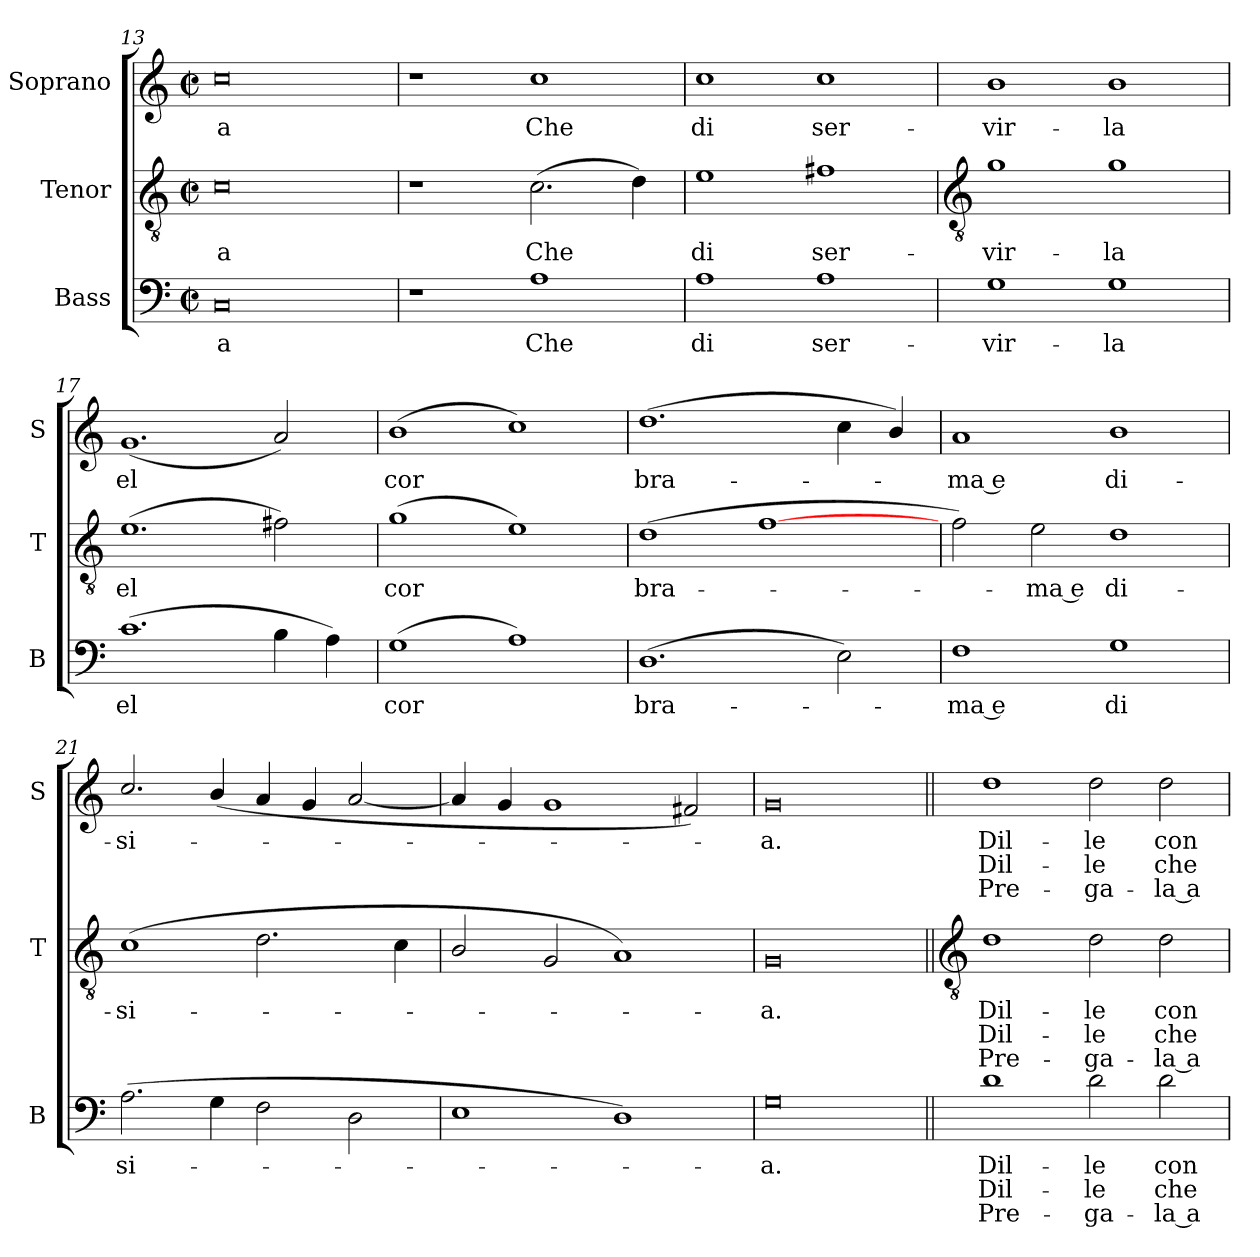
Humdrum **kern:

**kern	**text	**text	**text	**kern	**text	**text	**text	**kern	**text	**text	**text
*part3	*part3	*part3	*part3	*part2	*part2	*part2	*part2	*part1	*part1	*part1	*part1
*staff3	*staff3	*staff3	*staff3	*staff2	*staff2	*staff2	*staff2	*staff1	*staff1	*staff1	*staff1
*I"Bass	*	*	*	*I"Tenor	*	*	*	*I"Soprano	*	*	*
*I'B	*	*	*	*I'T	*	*	*	*I'S	*	*	*
*clefF4	*	*	*	*clefGv2	*	*	*	*clefG2	*	*	*
*k[]	*	*	*	*k[]	*	*	*	*k[]	*	*	*
*C:	*	*	*	*C:	*	*	*	*C:	*	*	*
*M4/2	*	*	*	*M4/2	*	*	*	*M4/2	*	*	*
*met(c|)	*	*	*	*met(c|)	*	*	*	*met(c|)	*	*	*
=13	=13	=13	=13	=13	=13	=13	=13	=13	=13	=13	=13
!	!LO:LY:b	!	!	!	!LO:LY:b	!	!	!	!LO:LY:b	!	!
0C	a	.	.	0c	a	.	.	0cc	a	.	.
=14	=14	=14	=14	=14	=14	=14	=14	=14	=14	=14	=14
1r	.	.	.	1r	.	.	.	1r	.	.	.
!	!LO:LY:b	!	!	!	!LO:LY:b	!	!	!	!LO:LY:b	!	!
1A	Che	.	.	(>2.c	Che	.	.	1cc	Che	.	.
.	.	.	.	4d)	.	.	.	.	.	.	.
=15	=15	=15	=15	=15	=15	=15	=15	=15	=15	=15	=15
!	!LO:LY:b	!	!	!	!LO:LY:b	!	!	!	!LO:LY:b	!	!
1A	di	.	.	1e	di	.	.	1cc	di	.	.
!	!LO:LY:b	!	!	!	!LO:LY:b	!	!	!	!LO:LY:b	!	!
1A	ser-	.	.	1f#X	ser-	.	.	1cc	ser-	.	.
!!LO:LB:g=z
=16	=16	=16	=16	=16	=16	=16	=16	=16	=16	=16	=16
*	*	*	*	*clefGv2	*	*	*	*	*	*	*
!	!LO:LY:b	!	!	!	!LO:LY:b	!	!	!	!LO:LY:b	!	!
1G	-vir-	.	.	1g	-vir-	.	.	1b	-vir-	.	.
!	!LO:LY:b	!	!	!	!LO:LY:b	!	!	!	!LO:LY:b	!	!
1G	-la	.	.	1g	-la	.	.	1b	-la	.	.
=17	=17	=17	=17	=17	=17	=17	=17	=17	=17	=17	=17
!	!LO:LY:b	!	!	!	!LO:LY:b	!	!	!	!LO:LY:b	!	!
(>1.c	el	.	.	(>1.e	el	.	.	(<1.g	el	.	.
4B	.	.	.	2f#X)	.	.	.	2a)	.	.	.
4A)	.	.	.	.	.	.	.	.	.	.	.
=18	=18	=18	=18	=18	=18	=18	=18	=18	=18	=18	=18
!	!LO:LY:b	!	!	!	!LO:LY:b	!	!	!	!LO:LY:b	!	!
(>1G	cor	.	.	(>1g	cor	.	.	(>1b	cor	.	.
1A)	.	.	.	1e)	.	.	.	1cc)	.	.	.
=19	=19	=19	=19	=19	=19	=19	=19	=19	=19	=19	=19
!	!LO:LY:b	!	!	!	!LO:LY:b	!	!	!	!LO:LY:b	!	!
(>1.D	bra-	.	.	(>1d	bra-	.	.	(>1.dd	bra-	.	.
.	.	.	.	[1f	.	.	.	.	.	.	.
2E)	.	.	.	.	.	.	.	4cc	.	.	.
.	.	.	.	.	.	.	.	4b/)	.	.	.
=20	=20	=20	=20	=20	=20	=20	=20	=20	=20	=20	=20
!	!LO:LY:b	!	!	!	!	!	!	!	!LO:LY:b	!	!
1F	ma e	.	.	2f)	.	.	.	1a	ma e	.	.
!	!	!	!	!	!LO:LY:b	!	!	!	!	!	!
.	.	.	.	2e	ma e	.	.	.	.	.	.
!	!LO:LY:b	!	!	!	!LO:LY:b	!	!	!	!LO:LY:b	!	!
1G	di	.	.	1d	di-	.	.	1b	di-	.	.
=21	=21	=21	=21	=21	=21	=21	=21	=21	=21	=21	=21
!	!LO:LY:b	!	!	!	!LO:LY:b	!	!	!	!LO:LY:b	!	!
(>2.A	si-	.	.	(<1c	-si-	.	.	2.cc/	-si-	.	.
4G	.	.	.	.	.	.	.	(<4b/	.	.	.
2F	.	.	.	2.d	.	.	.	4a	.	.	.
.	.	.	.	.	.	.	.	4g	.	.	.
2D	.	.	.	.	.	.	.	[2a	.	.	.
.	.	.	.	4c	.	.	.	.	.	.	.
=22	=22	=22	=22	=22	=22	=22	=22	=22	=22	=22	=22
1E	.	.	.	2B/	.	.	.	4a]	.	.	.
.	.	.	.	.	.	.	.	4g	.	.	.
.	.	.	.	2G/	.	.	.	1g	.	.	.
1D)	.	.	.	1A)	.	.	.	.	.	.	.
.	.	.	.	.	.	.	.	2f#X)	.	.	.
=23	=23	=23	=23	=23	=23	=23	=23	=23	=23	=23	=23
!	!LO:LY:b	!	!	!	!LO:LY:b	!	!	!	!LO:LY:b	!	!
0G	a.	.	.	0G	a.	.	.	0g	a.	.	.
!!LO:LB:g=z
=24||	=24||	=24||	=24||	=24||	=24||	=24||	=24||	=24||	=24||	=24||	=24||
*	*	*	*	*clefGv2	*	*	*	*	*	*	*
!	!LO:LY:b	!LO:LY:b	!LO:LY:b	!	!LO:LY:b	!LO:LY:b	!LO:LY:b	!	!LO:LY:b	!LO:LY:b	!LO:LY:b
1d	Dil-	-Dil-	-Pre-	1d	Dil-	-Dil-	-Pre-	1dd	Dil-	-Dil-	-Pre-
!	!LO:LY:b	!LO:LY:b	!LO:LY:b	!	!LO:LY:b	!LO:LY:b	!LO:LY:b	!	!LO:LY:b	!LO:LY:b	!LO:LY:b
2d	-le	le	ga-	2d	-le	le	ga-	2dd	-le	le	ga-
!	!LO:LY:b	!LO:LY:b	!LO:LY:b	!	!LO:LY:b	!LO:LY:b	!LO:LY:b	!	!LO:LY:b	!LO:LY:b	!LO:LY:b
2d	-con	che	la a-	2d	-con	che	la a-	2dd	-con	che	la a-
=	=	=	=	=	=	=	=	=	=	=	=
*-	*-	*-	*-	*-	*-	*-	*-	*-	*-	*-	*-
